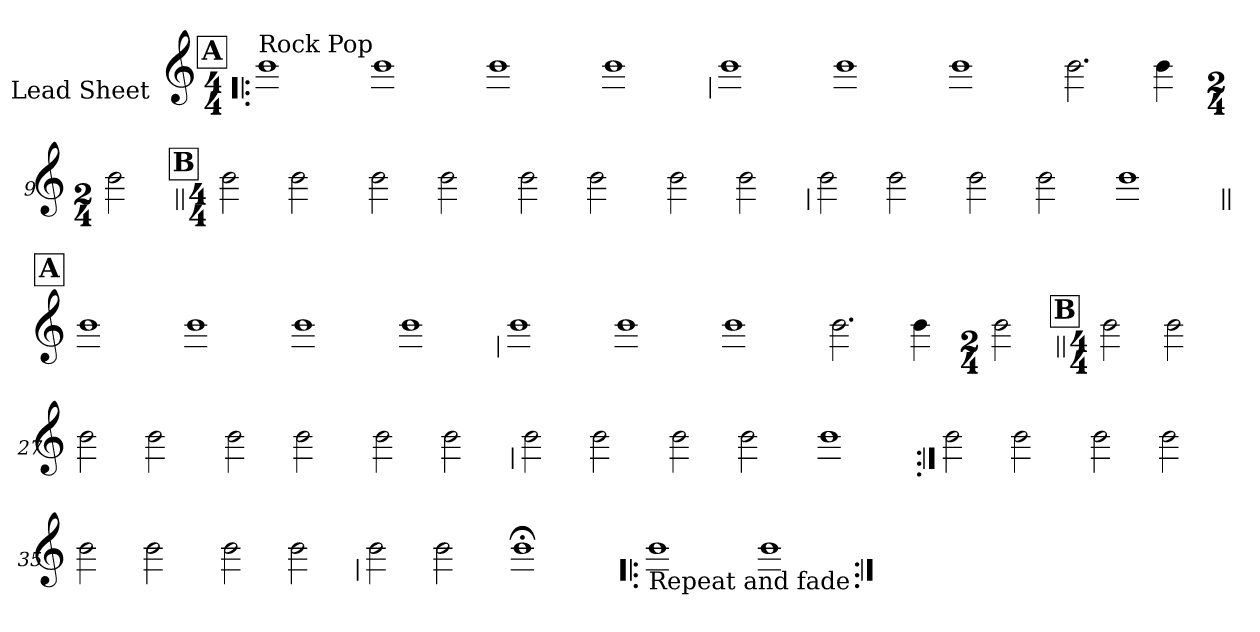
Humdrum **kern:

**kern
*part1
*staff1
*I"Lead Sheet
*stria0
*clefG2
*k[]
*C:
*M4/4
*MM101
!!LO:REH:place=s1:a:t=A
=1!|:
!LO:TX:a:t=Rock Pop
1b
=2-
1b
=3-
1b
=4-
1b
!!LO:LB:g=z
=5
1b
=6-
1b
=7-
1b
=8-
2.b
4b
=9-
*M2/4
2b
!!LO:LB:g=z
!!LO:REH:place=s1:a:t=B
=10||
*M4/4
2b
2b
=11-
2b
2b
=12-
2b
2b
=13-
2b
2b
!!LO:LB:g=z
=14
2b
2b
=15-
2b
2b
=16-
1b
!!LO:LB:g=z
!!LO:REH:place=s1:a:t=A
=17||
1b
=18-
1b
=19-
1b
=20-
1b
!!LO:LB:g=z
=21
1b
=22-
1b
=23-
1b
=24-
2.b
4b
=25-
*M2/4
2b
!!LO:LB:g=z
!!LO:REH:place=s1:a:t=B
=26||
*M4/4
2b
2b
=27-
2b
2b
=28-
2b
2b
=29-
2b
2b
!!LO:LB:g=z
=30
2b
2b
=31-
2b
2b
=32-
1b
!!LO:LB:g=z
=33:|!
2b
2b
=34-
2b
2b
=35-
2b
2b
=36-
2b
2b
!!LO:LB:g=z
=37
2b
2b
=38-
1b;
=39!|:
!LO:TX:b:t=Repeat and fade
1b
=40-
1b
=:|!
*-
